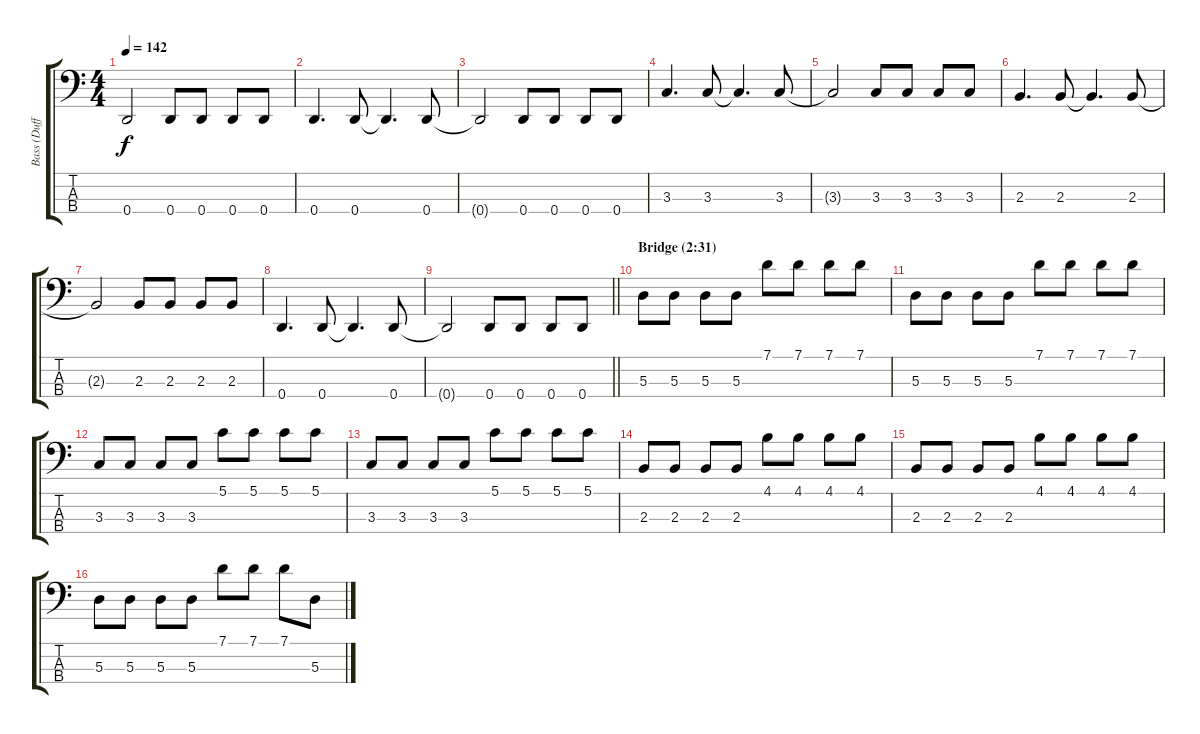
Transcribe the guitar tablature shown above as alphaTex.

\track ("Bass (Duff McKagan)" "Bass (Duff") {instrument electricbasspick}
\staff {score tabs}
\tuning (G2 D2 A1 D1) {hide}
\ts (4 4)
\tempo 142
\clef f4
\ks c
0.4{t}.2{dy f} 0.4.8 0.4.8 0.4.8 0.4.8 |
0.4.4{d} 0.4.8 0.4{t}.4{d} 0.4.8 |
0.4{t}.2 0.4.8 0.4.8 0.4.8 0.4.8 |
3.3.4{d} 3.3.8 3.3{t}.4{d} 3.3.8 |
3.3{t}.2 3.3.8 3.3.8 3.3.8 3.3.8 |
2.3.4{d} 2.3.8 2.3{t}.4{d} 2.3.8 |
2.3{t}.2 2.3.8 2.3.8 2.3.8 2.3.8 |
0.4.4{d} 0.4.8 0.4{t}.4{d} 0.4.8 |
\barLineRight lightlight
0.4{t}.2 0.4.8 0.4.8 0.4.8 0.4.8 |
\section ("" "Bridge (2:31)")
5.3.8 5.3.8 5.3.8 5.3.8 7.1.8 7.1.8 7.1.8 7.1.8 |
5.3.8 5.3.8 5.3.8 5.3.8 7.1.8 7.1.8 7.1.8 7.1.8 |
3.3.8 3.3.8 3.3.8 3.3.8 5.1.8 5.1.8 5.1.8 5.1.8 |
3.3.8 3.3.8 3.3.8 3.3.8 5.1.8 5.1.8 5.1.8 5.1.8 |
2.3.8 2.3.8 2.3.8 2.3.8 4.1.8 4.1.8 4.1.8 4.1.8 |
2.3.8 2.3.8 2.3.8 2.3.8 4.1.8 4.1.8 4.1.8 4.1.8 |
5.3.8 5.3.8 5.3.8 5.3.8 7.1.8 7.1.8 7.1.8 5.3.8
